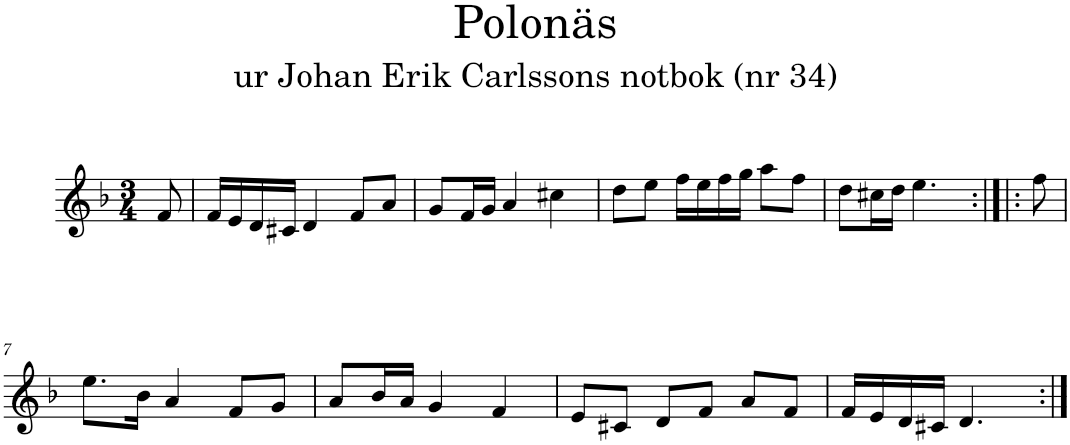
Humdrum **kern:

**kern
*part1
*staff1
*I"Piano
*I'Pno
*clefG2
*k[b-]
*d:
*M3/4
=1
8f/
=2
16f/LL
16e/
16d/
16c#X/JJ
4d/
8f/L
8a/J
=3
8g/L
16f/L
16g/JJ
4a/
4cc#X\
=4
8dd\L
8ee\J
16ff\LL
16ee\
16ff\
16gg\JJ
8aa\L
8ff\J
=5
8dd\L
16cc#X\L
16dd\JJ
4.ee\
=6:|!|:
8ff\
!!LO:LB:g=z
=7
8.ee\L
16b-\Jk
4a/
8f/L
8g/J
=8
8a/L
16b-/L
16a/JJ
4g/
4f/
=9
8e/L
8c#X/J
8d/L
8f/J
8a/L
8f/J
=10
16f/LL
16e/
16d/
16c#X/JJ
4.d/
=:|!
*-
